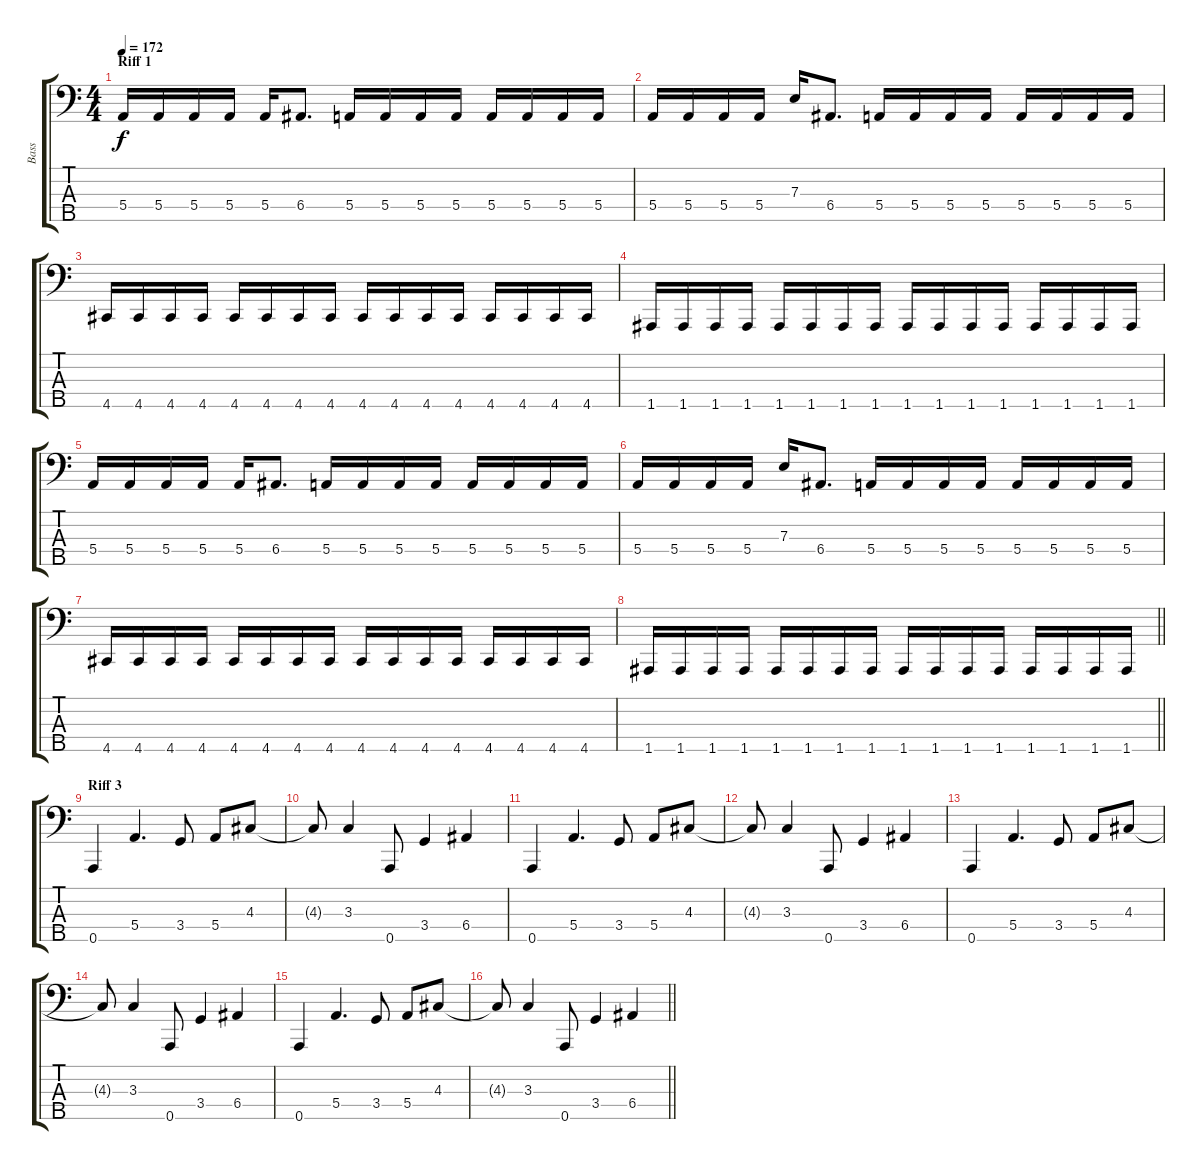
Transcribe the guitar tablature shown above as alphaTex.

\track ("Bass" "Bass") {instrument electricbassfinger}
\staff {score tabs}
\tuning (G2 D2 A1 E1 A0) {hide}
\ts (4 4)
\section ("" "Riff 1")
\tempo 172
\clef f4
\ks c
5.4.16{dy f} 5.4.16 5.4.16 5.4.16 5.4.16 6.4.8{d} 5.4.16 5.4.16 5.4.16 5.4.16 5.4.16 5.4.16 5.4.16 5.4.16 |
5.4.16 5.4.16 5.4.16 5.4.16 7.3.16 6.4.8{d} 5.4.16 5.4.16 5.4.16 5.4.16 5.4.16 5.4.16 5.4.16 5.4.16 |
4.5.16 4.5.16 4.5.16 4.5.16 4.5.16 4.5.16 4.5.16 4.5.16 4.5.16 4.5.16 4.5.16 4.5.16 4.5.16 4.5.16 4.5.16 4.5.16 |
1.5.16 1.5.16 1.5.16 1.5.16 1.5.16 1.5.16 1.5.16 1.5.16 1.5.16 1.5.16 1.5.16 1.5.16 1.5.16 1.5.16 1.5.16 1.5.16 |
5.4.16 5.4.16 5.4.16 5.4.16 5.4.16 6.4.8{d} 5.4.16 5.4.16 5.4.16 5.4.16 5.4.16 5.4.16 5.4.16 5.4.16 |
5.4.16 5.4.16 5.4.16 5.4.16 7.3.16 6.4.8{d} 5.4.16 5.4.16 5.4.16 5.4.16 5.4.16 5.4.16 5.4.16 5.4.16 |
4.5.16 4.5.16 4.5.16 4.5.16 4.5.16 4.5.16 4.5.16 4.5.16 4.5.16 4.5.16 4.5.16 4.5.16 4.5.16 4.5.16 4.5.16 4.5.16 |
\barLineRight lightlight
1.5.16 1.5.16 1.5.16 1.5.16 1.5.16 1.5.16 1.5.16 1.5.16 1.5.16 1.5.16 1.5.16 1.5.16 1.5.16 1.5.16 1.5.16 1.5.16 |
\section ("" "Riff 3")
0.5.4 5.4.4{d} 3.4.8 5.4.8 4.3.8 |
4.3{t}.8 3.3.4 0.5.8 3.4.4 6.4.4 |
0.5.4 5.4.4{d} 3.4.8 5.4.8 4.3.8 |
4.3{t}.8 3.3.4 0.5.8 3.4.4 6.4.4 |
0.5.4 5.4.4{d} 3.4.8 5.4.8 4.3.8 |
4.3{t}.8 3.3.4 0.5.8 3.4.4 6.4.4 |
0.5.4 5.4.4{d} 3.4.8 5.4.8 4.3.8 |
\barLineRight lightlight
4.3{t}.8 3.3.4 0.5.8 3.4.4 6.4.4
